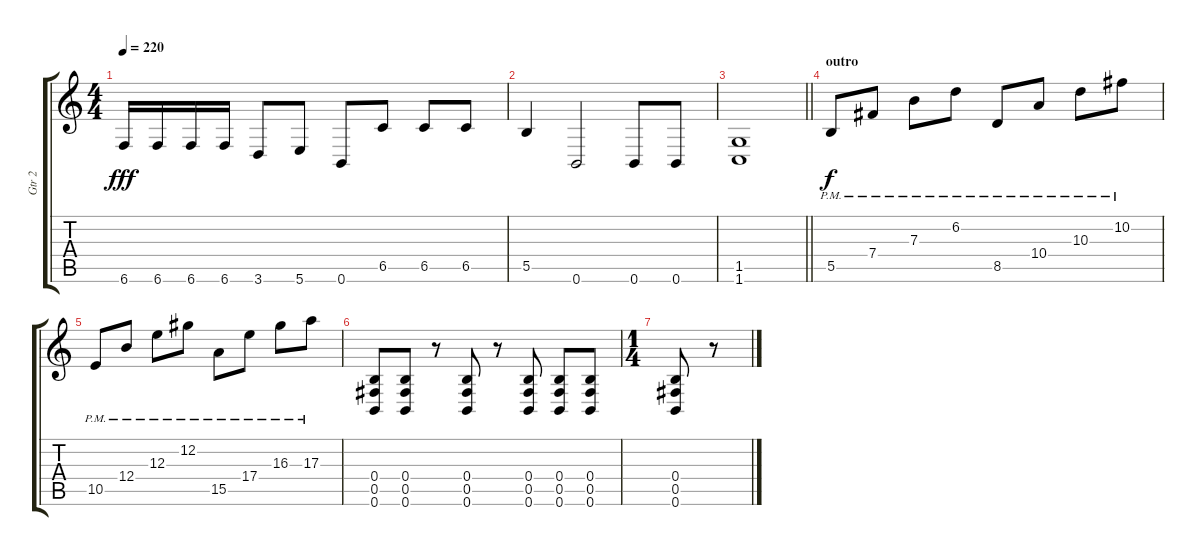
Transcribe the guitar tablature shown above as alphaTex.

\track ("Gtr 2" "Gtr 2") {instrument distortionguitar}
\staff {score tabs}
\tuning (Db4 Ab3 E3 B2 Gb2 B1) {hide}
\ts (4 4)
\tempo 220
\clef g2
\ks c
6.6.16{dy fff} 6.6.16 6.6.16 6.6.16 3.6.8 5.6.8 0.6.8 6.5.8 6.5.8 6.5.8 |
5.5.4 0.6.2 0.6.8 0.6.8 |
\barLineRight lightlight
(1.5 1.6).1 |
\section ("" "outro")
5.5{pm}.8{dy f} 7.4{pm}.8 7.3{pm}.8 6.2{pm}.8 8.5{pm}.8 10.4{pm}.8 10.3{pm}.8 10.2{pm}.8 |
10.5{pm}.8 12.4{pm}.8 12.3{pm}.8 12.2{pm}.8 15.5{pm}.8 17.4{pm}.8 16.3{pm}.8 17.3{pm}.8 |
(0.4 0.5 0.6).8 (0.4 0.5 0.6).8 r.8 (0.4 0.5 0.6).8 r.8 (0.4 0.5 0.6).8 (0.4 0.5 0.6).8 (0.4 0.5 0.6).8 |
\ts (1 4)
(0.4 0.5 0.6).8 r.8
